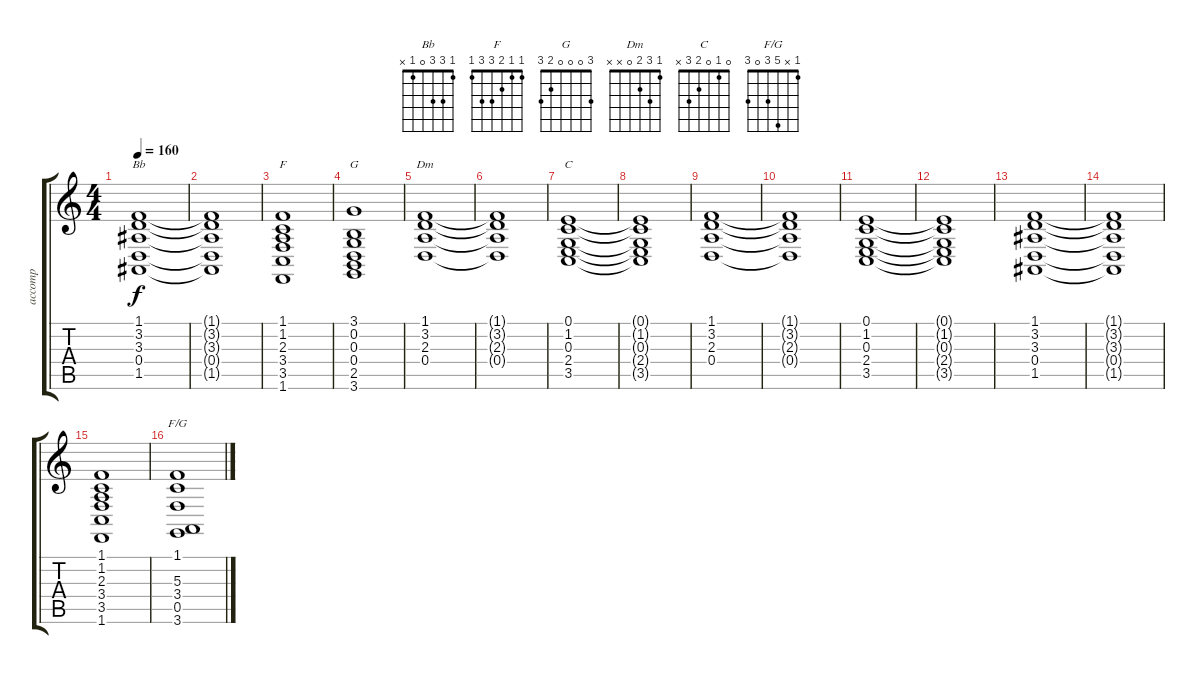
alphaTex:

\track ("accomp" "accomp") {instrument stringensemble1}
\staff {score tabs}
\tuning (E4 B3 G3 D3 A2 E2) {hide}
\chord ("Bb" 1 3 3 0 1 x)
\chord ("F" 1 1 2 3 3 1)
\chord ("G" 3 0 0 0 2 3)
\chord ("Dm" 1 3 2 0 x x)
\chord ("C" 0 1 0 2 3 x)
\chord ("F/G" 1 x 5 3 0 3)
\ts (4 4)
\tempo 160
\clef g2
\ks c
(1.1 3.2 3.3 0.4 1.5).1{ch "Bb" dy f} |
(1.1{t} 3.2{t} 3.3{t} 0.4{t} 1.5{t}).1 |
(1.1 1.2 2.3 3.4 3.5 1.6).1{ch "F"} |
(3.1 0.2 0.3 0.4 2.5 3.6).1{ch "G"} |
(1.1 3.2 2.3 0.4).1{ch "Dm"} |
(1.1{t} 3.2{t} 2.3{t} 0.4{t}).1 |
(0.1 1.2 0.3 2.4 3.5).1{ch "C"} |
(0.1{t} 1.2{t} 0.3{t} 2.4{t} 3.5{t}).1 |
(1.1 3.2 2.3 0.4).1 |
(1.1{t} 3.2{t} 2.3{t} 0.4{t}).1 |
(0.1 1.2 0.3 2.4 3.5).1 |
(0.1{t} 1.2{t} 0.3{t} 2.4{t} 3.5{t}).1 |
(1.1 3.2 3.3 0.4 1.5).1 |
(1.1{t} 3.2{t} 3.3{t} 0.4{t} 1.5{t}).1 |
(1.1 1.2 2.3 3.4 3.5 1.6).1 |
(1.1 5.3 3.4 0.5 3.6).1{ch "F/G"}
